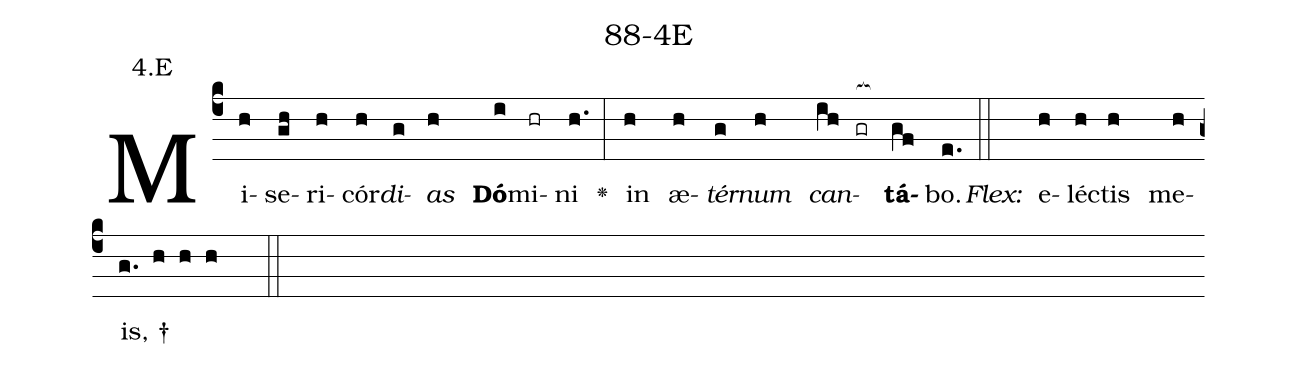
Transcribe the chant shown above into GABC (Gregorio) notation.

name: 88-4E;
annotation: 4.E;
%%
(c4)Mi(h)se(gh)ri(h)cór(h)<i>di</i>(g)<i>as</i>(h) <b>Dó</b>(i)mi(hr)ni(h.) <v>\greheightstar</v>(:) in(h) æ(h)<i>tér</i>(g)<i>num</i>(h) <i>can</i>(ih gr[ocb:1{])<b>tá</b>(gf[ocb:0}])bo.(e.) (::)
<i>Flex:</i>()  e(h)léc(h)tis(h) me(h)is, †(g. h h h  ::)

%E(h) u(g) o(h) u(ih) a(gf) e.(e.) (::)
